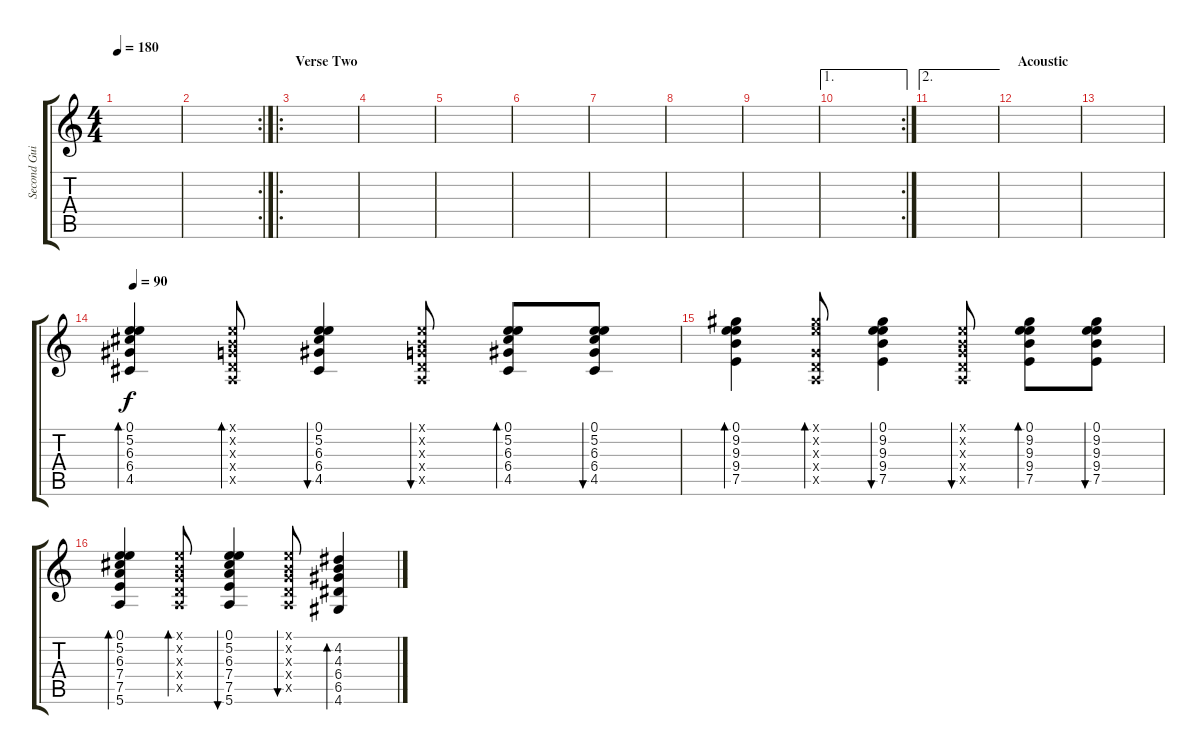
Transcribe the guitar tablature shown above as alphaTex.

\track ("Second Guitar" "Second Gui") {instrument acousticguitarsteel}
\staff {score tabs}
\tuning (E4 B3 G3 D3 A2 E2) {hide}
\ts (4 4)
\tempo 180
\clef g2
\ks c
|
\rc 2
|
\ro
\section ("" "Verse Two")
|
|
|
|
|
|
|
\ae 1
\rc 2
|
\ae 2
|
\section ("" "Acoustic")
|
|
\tempo 90
(0.1 5.2 6.3 6.4 4.5).4{bd 60} (0.1{x} 0.2{x} 0.3{x} 0.4{x} 0.5{x}).8{bd 60} (0.1 5.2 6.3 6.4 4.5).4{bu 60} (0.1{x} 0.2{x} 0.3{x} 0.4{x} 0.5{x}).8{bu 60} (0.1 5.2 6.3 6.4 4.5).8{bd 60} (0.1 5.2 6.3 6.4 4.5).8{bu 60} |
(0.1 9.2 9.3 9.4 7.5).4{bd 60} (0.1{x} 9.2{x} 0.3{x} 0.4{x} 0.5{x}).8{bd 60} (0.1 9.2 9.3 9.4 7.5).4{bu 60} (0.1{x} 0.2{x} 0.3{x} 0.4{x} 0.5{x}).8{bu 60} (0.1 9.2 9.3 9.4 7.5).8{bd 60} (0.1 9.2 9.3 9.4 7.5).8{bu 60} |
(0.1 5.2 6.3 7.4 7.5 5.6).4{bd 60} (0.1{x} 0.2{x} 0.3{x} 0.4{x} 0.5{x}).8{bd 60} (0.1 5.2 6.3 7.4 7.5 5.6).4{bu 60} (0.1{x} 0.2{x} 0.3{x} 0.4{x} 0.5{x}).8{bu 60} (4.2 4.3 6.4 6.5 4.6).4{bd 60}
